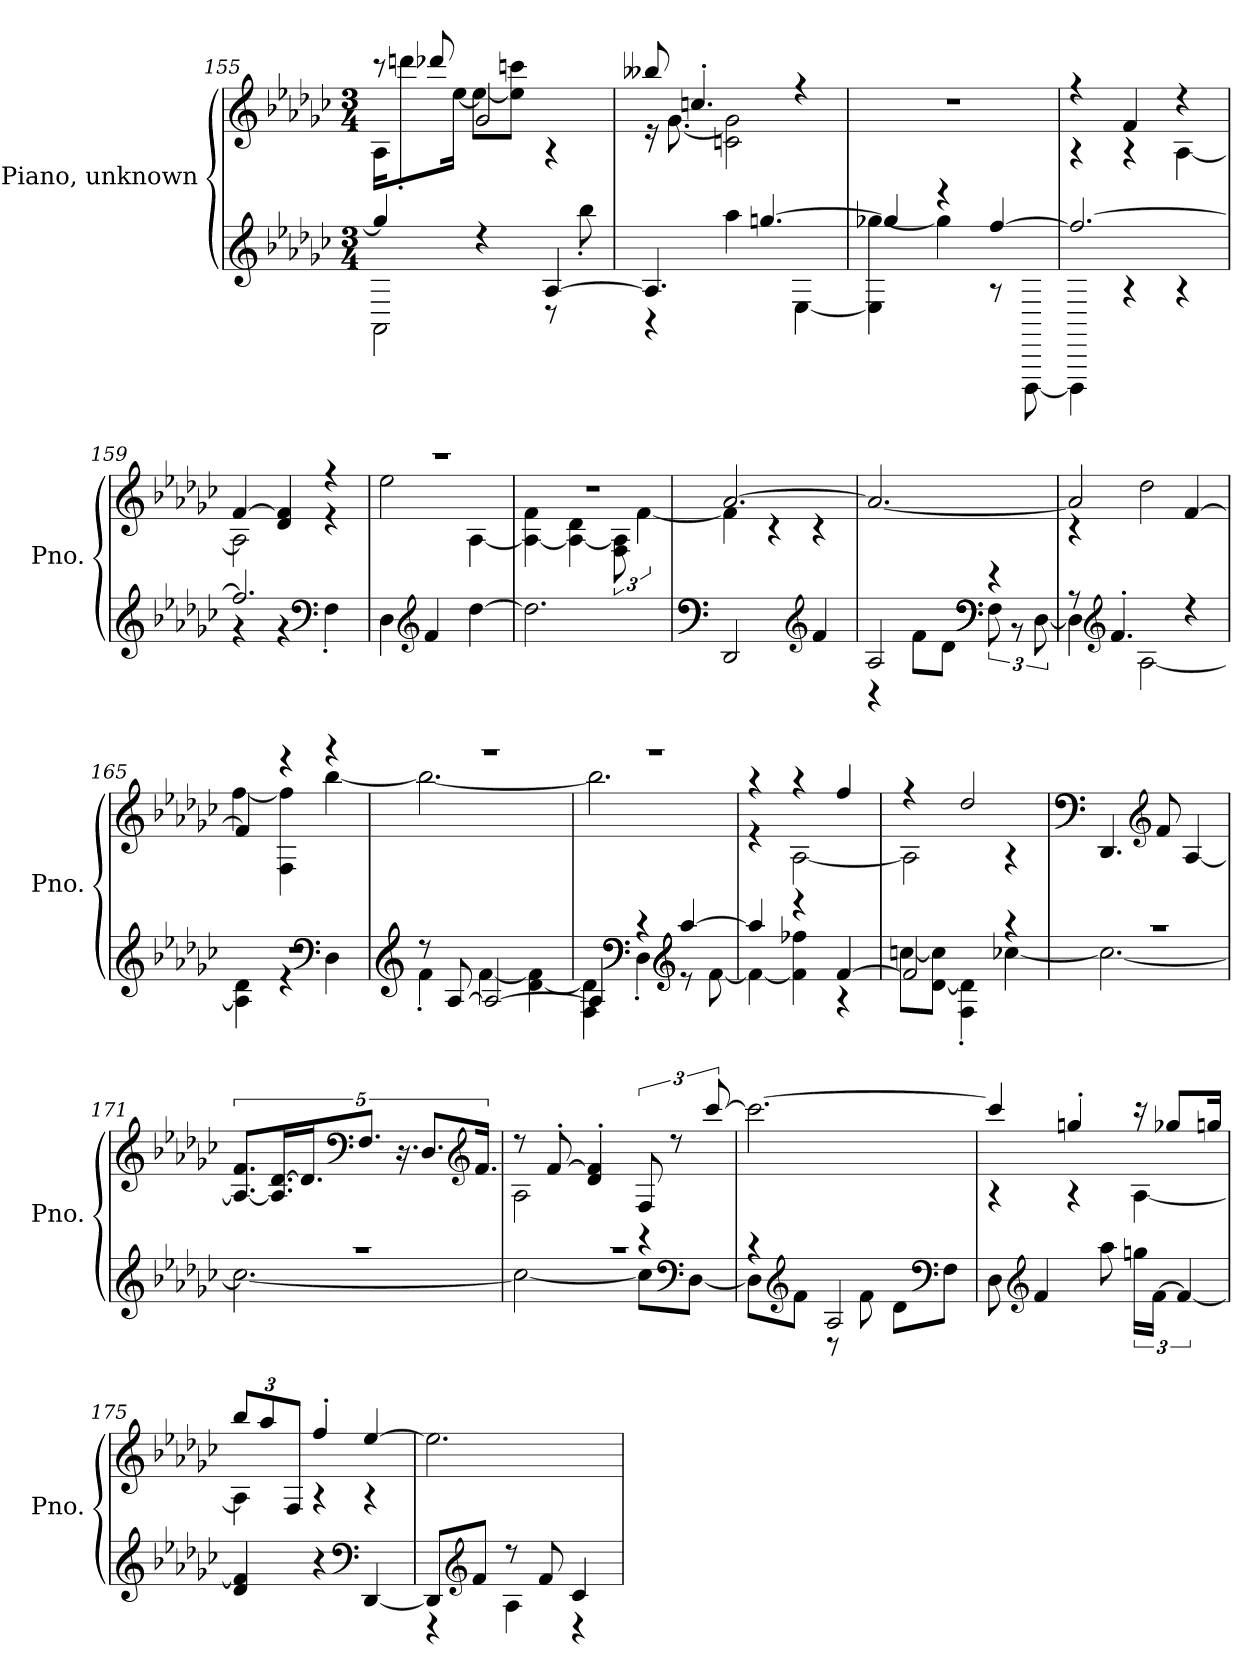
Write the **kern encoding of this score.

**kern	**kern
*part1	*part1
*staff2	*staff1
*I"Piano, unknown	*
*I'Pno.	*
*clefG2	*clefG2
*k[b-e-a-d-g-c-]	*k[b-e-a-d-g-c-]
*M3/4	*M3/4
=155	=155
*^	*^
4gg-/]	2AA-\	8r	16A-\KL
.	.	.	8dddn'\
.	.	8ddd-X/	.
.	.	.	[16ee-\Jk
4r	.	2g-/	8ee-\L_
.	.	.	8ee-\] 8cccn\J
[4A-/	8r	.	4r
.	8bb-'\	.	.
=156	=156	=156	=156
4.A-/]	4r	8bb--X/	16r
.	.	.	[8.g-\
.	.	4.ccn'/	.
.	4aa-\	.	2cn\ 2g-\]
[4.ggn/	.	.	.
.	[4E-\	4r	.
*	*	*v	*v
=157	=157	=157
4gg/]	4E-\] [4gg-X\	2.r
4r	4gg-\]	.
[4ff/	8r	.
.	[8DDD-\	.
!!LO:LB:g=z
=158	=158	=158
*	*	*^
2.ff/_	4DDD-\]	4r	4r
.	4r	4f/	4r
.	4r	4r	[4A-\
=159	=159	=159	=159
2.ff/]	4r	[4f/	2A-\]
.	4r	4d-/ 4f/]	.
*clefF4	*	*	*
.	4F'\	4r	4r
*v	*v	*	*
=160	=160	=160
4D-\	2.r	2ee-\
*clefG2	*	*
4f/	.	.
[4dd-\	.	[4A-\
=161	=161	=161
2.dd-\]	2.r	4A-\_ 4f\
.	.	4A-\_ 4d-\
.	.	12F\ 12A-\]
.	.	[6f\
=162	=162	=162
*clefF4	*	*
2DD-/	[2.a-/	4f\]
.	.	4r
*clefG2	*	*
4f/	.	4r
*	*v	*v
=163	=163
*^	*
2A-/	4r	2.a-/_
.	8f\L	.
.	8d-\J	.
*clefF4	*	*
4r	12F\	.
.	12r	.
.	[12D-\	.
!!LO:LB:g=z
=164	=164	=164
*	*	*^
8r	4D-\]	2a-/]	4r
*clefG2	*	*	*
4.f'/	.	.	.
.	[2A-\	.	2dd-\
4r	.	[4f/	.
=165	=165	=165	=165
2.r	4A-\] 4d-\	4f/]	[4ff\
.	4r	4r	4F\ 4ff\]
*clefF4	*	*	*
.	4D-\	4r	[4bb-\
=166	=166	=166	=166
*clefG2	*	*	*
8r	4f'\	2.r	2.bb-\_
[8A-/	.	.	.
2A-/_	[4f\	.	.
.	[4d-\ 4f\]	.	.
=167	=167	=167	=167
4A-/]	4F\ 4d-\]	2.r	2.bb-\]
*clefF4	*	*	*
4r	4D-'\	.	.
*clefG2	*	*	*
[4aa-/	8r	.	.
.	[8f\	.	.
=168	=168	=168	=168
4aa-/]	4f\_	4r	4r
4r	4f\] 4ff-X\	4r	[2A-\
[4f/	4r	4ff/	.
!!LO:PB:g=z	!!
=169	=169	=169	=169
2f/]	[8ccn\L	4r	2A-\]
.	[8d-\ 8cc\]J	.	.
.	4F\' 4d-\]'	2dd-/	.
4r	[4cc-X\	.	4r
*	*	*v	*v
=170	=170	=170
*	*	*clefF4
2.r	2.cc-\_	4.DD-/
*	*	*clefG2
.	.	8f/
.	.	[4A-/
=171	=171	=171
2.r	2.cc-\_	10.A-/_ 10.f/L
.	.	20.A-/] [20.d-/L
.	.	20.d-/J]
*	*	*clefF4
.	.	10.F/J
.	.	20.r
.	.	10.D-/L
*	*	*clefG2
.	.	20.f/Jk
=172	=172	=172
*	*	*^
2.r	2cc-\_	8r	2A-\
.	.	[8f'/	.
.	.	4d-/' 4f/]'	.
.	8cc-\L]	12F/	4r
.	.	12r	.
*clefF4	*	*	*
.	[8D-\J	.	.
.	.	[12ccc-/	.
*	*	*v	*v
!!LO:LB:g=z
=173	=173	=173
4r	8D-\L]	2.ccc-\_
*clefG2	*	*
.	8f\J	.
2A-/	8r	.
.	8f\	.
.	8d-\L	.
*clefF4	*	*
.	8F\J	.
*v	*v	*
=174	=174
*	*^
8D-\	4ccc-/]	4r
*clefG2	*	*
4f/	.	.
.	4ggn'/	4r
8aa-\	.	.
24ggn\LL	16r	[4A-\
[24f\JJ	.	.
.	8gg-X/L	.
6f/_	.	.
.	16ggn/Jk	.
=175	=175	=175
*	*Xbrackettup	*
4d-/ 4f/]	12bb-/L	4A-\]
.	12aa-/	.
.	12F/J	.
4r	4ff'/	4r
*clefF4	*	*
[4DD-/	[4ee-/	4r
*	*v	*v
=176	=176
*^	*
8DD-/L]	4r	2.ee-\]
*clefG2	*	*
8f/J	.	.
8r	4A-\	.
8f/	.	.
4c-/	4r	.
*v	*v	*
=	=
*-	*-
